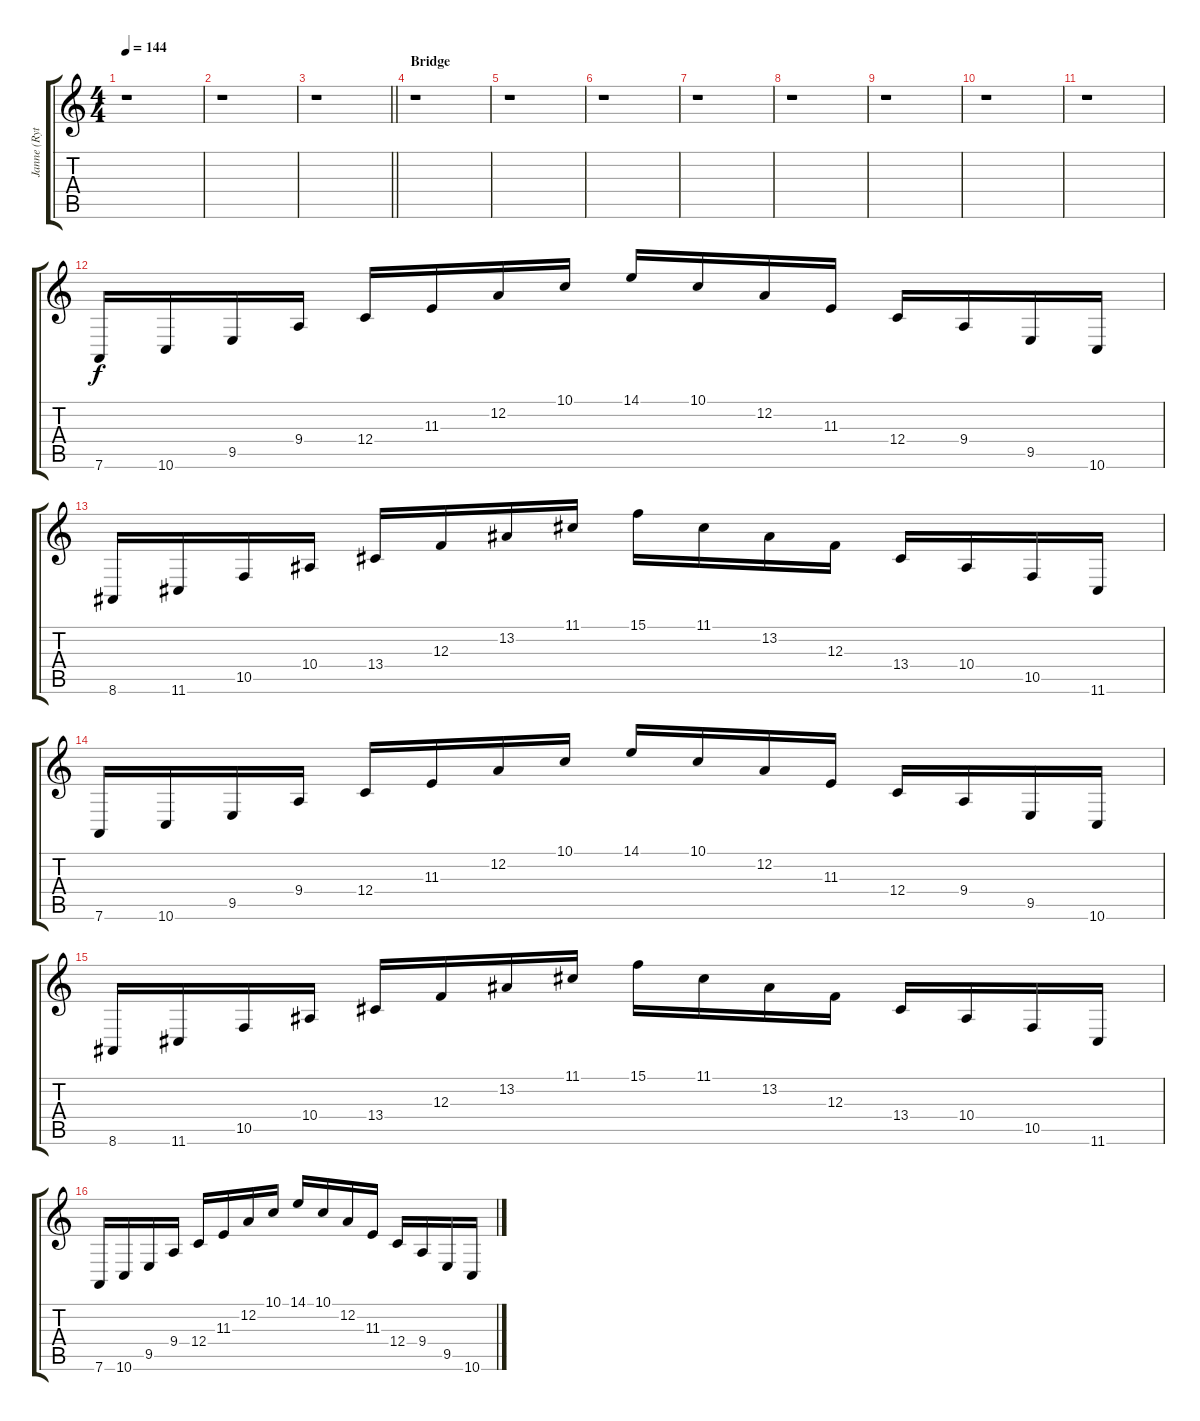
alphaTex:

\track ("Janne (Rythm I)" "Janne (Ryt") {instrument churchorgan}
\staff {score tabs}
\tuning (D4 A3 F3 C3 G2 D2) {hide}
\ts (4 4)
\tempo 144
\clef g2
\ks c
r.1{dy f} |
r.1 |
\barLineRight lightlight
r.1 |
\section ("" "Bridge")
r.1 |
r.1 |
r.1 |
r.1 |
r.1 |
r.1 |
r.1 |
r.1 |
7.6.16{volume 3 instrument churchorgan} 10.6.16 9.5.16{volume 9} 9.4.16 12.4.16 11.3.16 12.2.16 10.1.16 14.1.16 10.1.16 12.2.16{volume 5} 11.3.16 12.4.16 9.4.16 9.5.16 10.6.16 |
8.6.16{volume 3} 11.6.16 10.5.16{volume 9} 10.4.16 13.4.16 12.3.16 13.2.16 11.1.16 15.1.16 11.1.16 13.2.16{volume 5} 12.3.16 13.4.16 10.4.16 10.5.16 11.6.16 |
7.6.16{volume 3 instrument churchorgan} 10.6.16 9.5.16{volume 9} 9.4.16 12.4.16 11.3.16 12.2.16 10.1.16 14.1.16 10.1.16 12.2.16{volume 5} 11.3.16 12.4.16 9.4.16 9.5.16 10.6.16 |
8.6.16{volume 3} 11.6.16 10.5.16{volume 9} 10.4.16 13.4.16 12.3.16 13.2.16 11.1.16 15.1.16 11.1.16 13.2.16{volume 5} 12.3.16 13.4.16 10.4.16 10.5.16 11.6.16 |
7.6.16{volume 3 instrument churchorgan} 10.6.16 9.5.16{volume 9} 9.4.16 12.4.16 11.3.16 12.2.16 10.1.16 14.1.16 10.1.16 12.2.16{volume 5} 11.3.16 12.4.16 9.4.16 9.5.16 10.6.16
